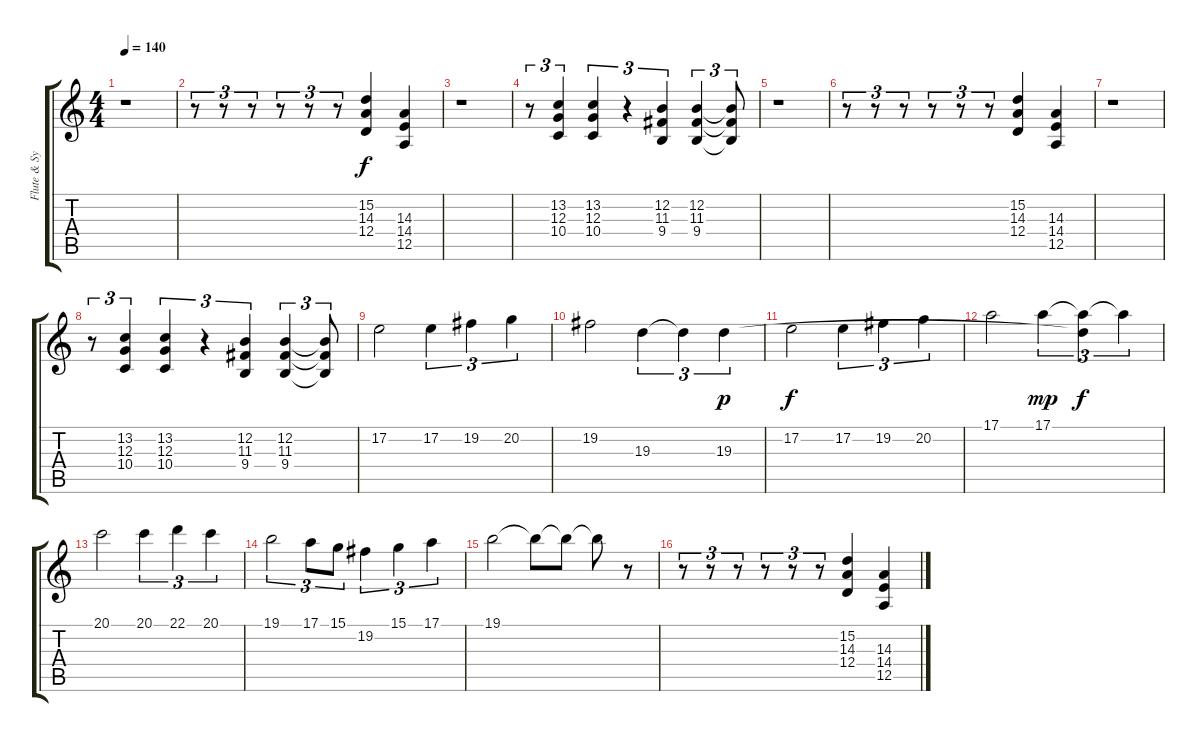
\track ("Flute & Synth" "Flute & Sy") {instrument flute}
\staff {score tabs}
\tuning (E4 B3 G3 D3 A2 E2) {hide}
\ts (4 4)
\tempo 140
\clef g2
\ks c
r.1{dy f volume 10 instrument mutedtrumpet} |
r.8{tu (3 2)} r.8{tu (3 2)} r.8{tu (3 2)} r.8{tu (3 2)} r.8{tu (3 2)} r.8{tu (3 2)} (15.2 14.3 12.4).4 (14.3 14.4 12.5).4 |
r.1 |
r.8{tu (3 2)} (13.2 12.3 10.4).4{tu (3 2)} (13.2 12.3 10.4).4{tu (3 2)} r.4{tu (3 2)} (12.2 11.3 9.4).4{tu (3 2)} (12.2 11.3 9.4).4{tu (3 2)} (12.2{t} 11.3{t} 9.4{t}).8{tu (3 2)} |
r.1 |
r.8{tu (3 2)} r.8{tu (3 2)} r.8{tu (3 2)} r.8{tu (3 2)} r.8{tu (3 2)} r.8{tu (3 2)} (15.2 14.3 12.4).4 (14.3 14.4 12.5).4 |
r.1 |
r.8{tu (3 2)} (13.2 12.3 10.4).4{tu (3 2)} (13.2 12.3 10.4).4{tu (3 2)} r.4{tu (3 2)} (12.2 11.3 9.4).4{tu (3 2)} (12.2 11.3 9.4).4{tu (3 2)} (12.2{t} 11.3{t} 9.4{t}).8{tu (3 2)} |
17.2.2{volume 13 balance 10 instrument flute} 17.2.4{tu (3 2)} 19.2.4{tu (3 2)} 20.2.4{tu (3 2)} |
19.2.2 19.3.4{tu (3 2)} 19.3{t}.4{tu (3 2)} 19.3.4{tu (3 2) dy p} |
17.2.2{dy f} 17.2.4{tu (3 2)} 19.2.4{tu (3 2)} 20.2.4{tu (3 2)} |
17.1.2 17.1.4{tu (3 2) dy mp} (17.1{t} 19.3{t}).4{tu (3 2) dy f} 17.1{t}.4{tu (3 2)} |
20.1.2 20.1.4{tu (3 2)} 22.1.4{tu (3 2)} 20.1.4{tu (3 2)} |
19.1.2{tu (3 2)} 17.1.8{tu (3 2)} 15.1.8{tu (3 2)} 19.2.4{tu (3 2)} 15.1.4{tu (3 2)} 17.1.4{tu (3 2)} |
19.1.2 19.1{t}.8 19.1{t}.8 19.1{t}.8 r.8 |
r.8{tu (3 2) volume 10 balance 8 instrument mutedtrumpet} r.8{tu (3 2)} r.8{tu (3 2)} r.8{tu (3 2)} r.8{tu (3 2)} r.8{tu (3 2)} (15.2 14.3 12.4).4 (14.3 14.4 12.5).4
